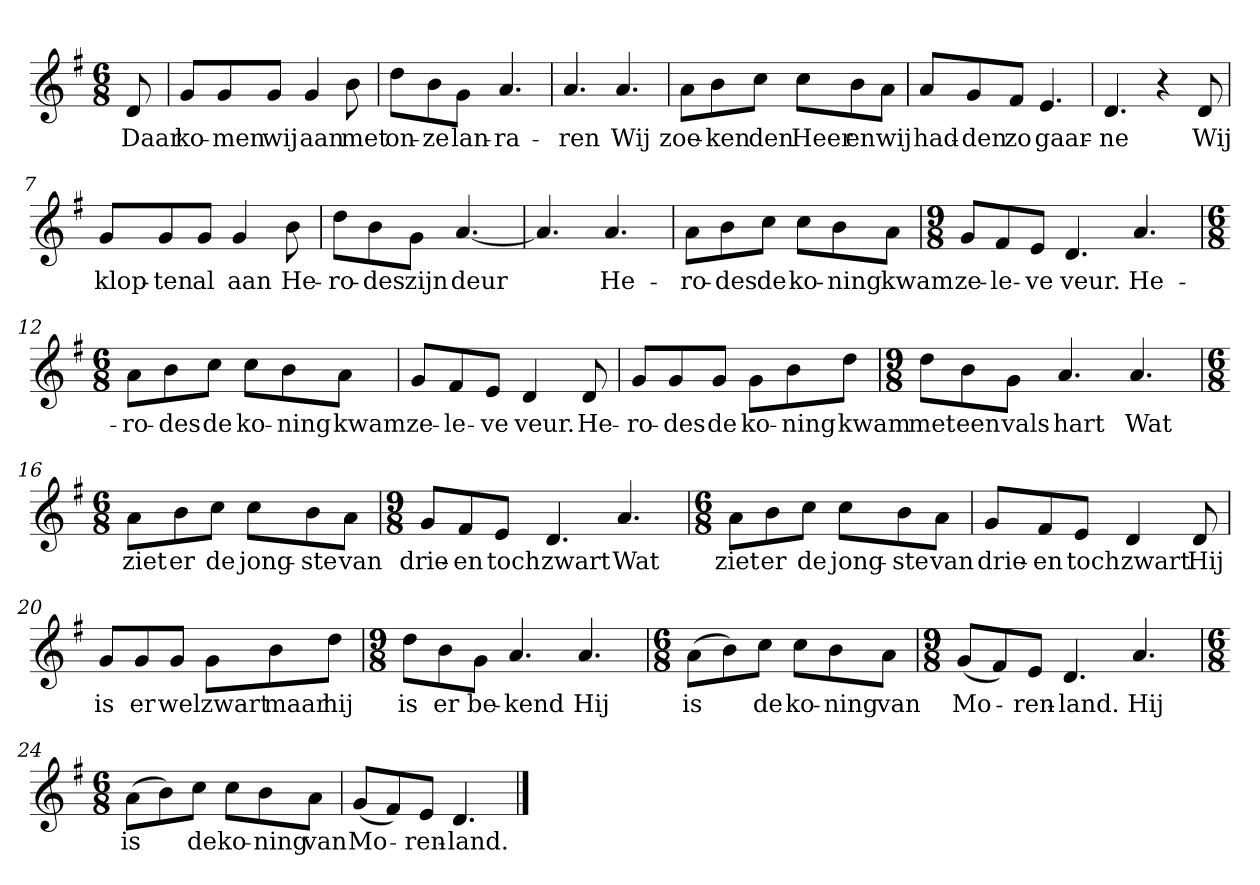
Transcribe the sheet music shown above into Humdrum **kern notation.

**kern	**text
*part1	*part1
*staff1	*staff1
*clefG2	*
*k[f#]	*
*G:	*
*M6/8	*
*MM120	*
=	=
8d	Daar
=1	=1
8g/L	ko-
8g/	-men
8g/J	wij
4g	aan
8b	met
=2	=2
8dd\L	on-
8b\	-ze
8g\J	lan-
4.a	-ra-
=3	=3
4.a	-ren
4.a	Wij
=4	=4
8a\L	zoe-
8b\	-ken
8cc\J	den
8cc\L	Heer
8b\	en
8a\J	wij
=5	=5
8a/L	had-
8g/	-den
8f#/J	zo
4.e	gaar-
=6	=6
4.d	-ne
4r	.
8d	Wij
=7	=7
8g/L	klop-
8g/	-ten
8g/J	al
4g	aan
8b	He-
=8	=8
8dd\L	-ro-
8b\	-des
8g\J	zijn
[4.a	deur
=9	=9
4.a]	.
4.a	He-
=10	=10
8a\L	-ro-
8b\	-des
8cc\J	de
8cc\L	ko-
8b\	-ning
8a\J	kwam
=11	=11
*M9/8	*
8g/L	ze-
8f#/	-le-
8e/J	-ve
4.d	veur.
4.a	He-
=12	=12
*M6/8	*
8a\L	-ro-
8b\	-des
8cc\J	de
8cc\L	ko-
8b\	-ning
8a\J	kwam
=13	=13
8g/L	ze-
8f#/	-le-
8e/J	-ve
4d	veur.
8d	He-
=14	=14
8g/L	-ro-
8g/	-des
8g/J	de
8g\L	ko-
8b\	-ning
8dd\J	kwam
=15	=15
*M9/8	*
8dd\L	met
8b\	een
8g\J	vals
4.a	hart
4.a	Wat
=16	=16
*M6/8	*
8a\L	ziet
8b\	er
8cc\J	de
8cc\L	jong-
8b\	-ste
8a\J	van
=17	=17
*M9/8	*
8g/L	drie-
8f#/	-en
8e/J	toch
4.d	zwart
4.a	Wat
=18	=18
*M6/8	*
8a\L	ziet
8b\	er
8cc\J	de
8cc\L	jong-
8b\	-ste
8a\J	van
=19	=19
8g/L	drie-
8f#/	-en
8e/J	toch
4d	zwart
8d	Hij
=20	=20
8g/L	is
8g/	er
8g/J	wel
8g\L	zwart
8b\	maar
8dd\J	hij
=21	=21
*M9/8	*
8dd\L	is
8b\	er
8g\J	be-
4.a	-kend
4.a	Hij
=22	=22
*M6/8	*
(8a\L	is
8b\)	.
8cc\J	de
8cc\L	ko-
8b\	-ning
8a\J	van
=23	=23
*M9/8	*
(8g/L	Mo-
8f#/)	.
8e/J	-ren-
4.d	-land.
4.a	Hij
=24	=24
*M6/8	*
(8a\L	is
8b\)	.
8cc\J	de
8cc\L	ko-
8b\	-ning
8a\J	van
=25	=25
(8g/L	Mo-
8f#/)	.
8e/J	-ren-
4.d	-land.
==	==
*-	*-
